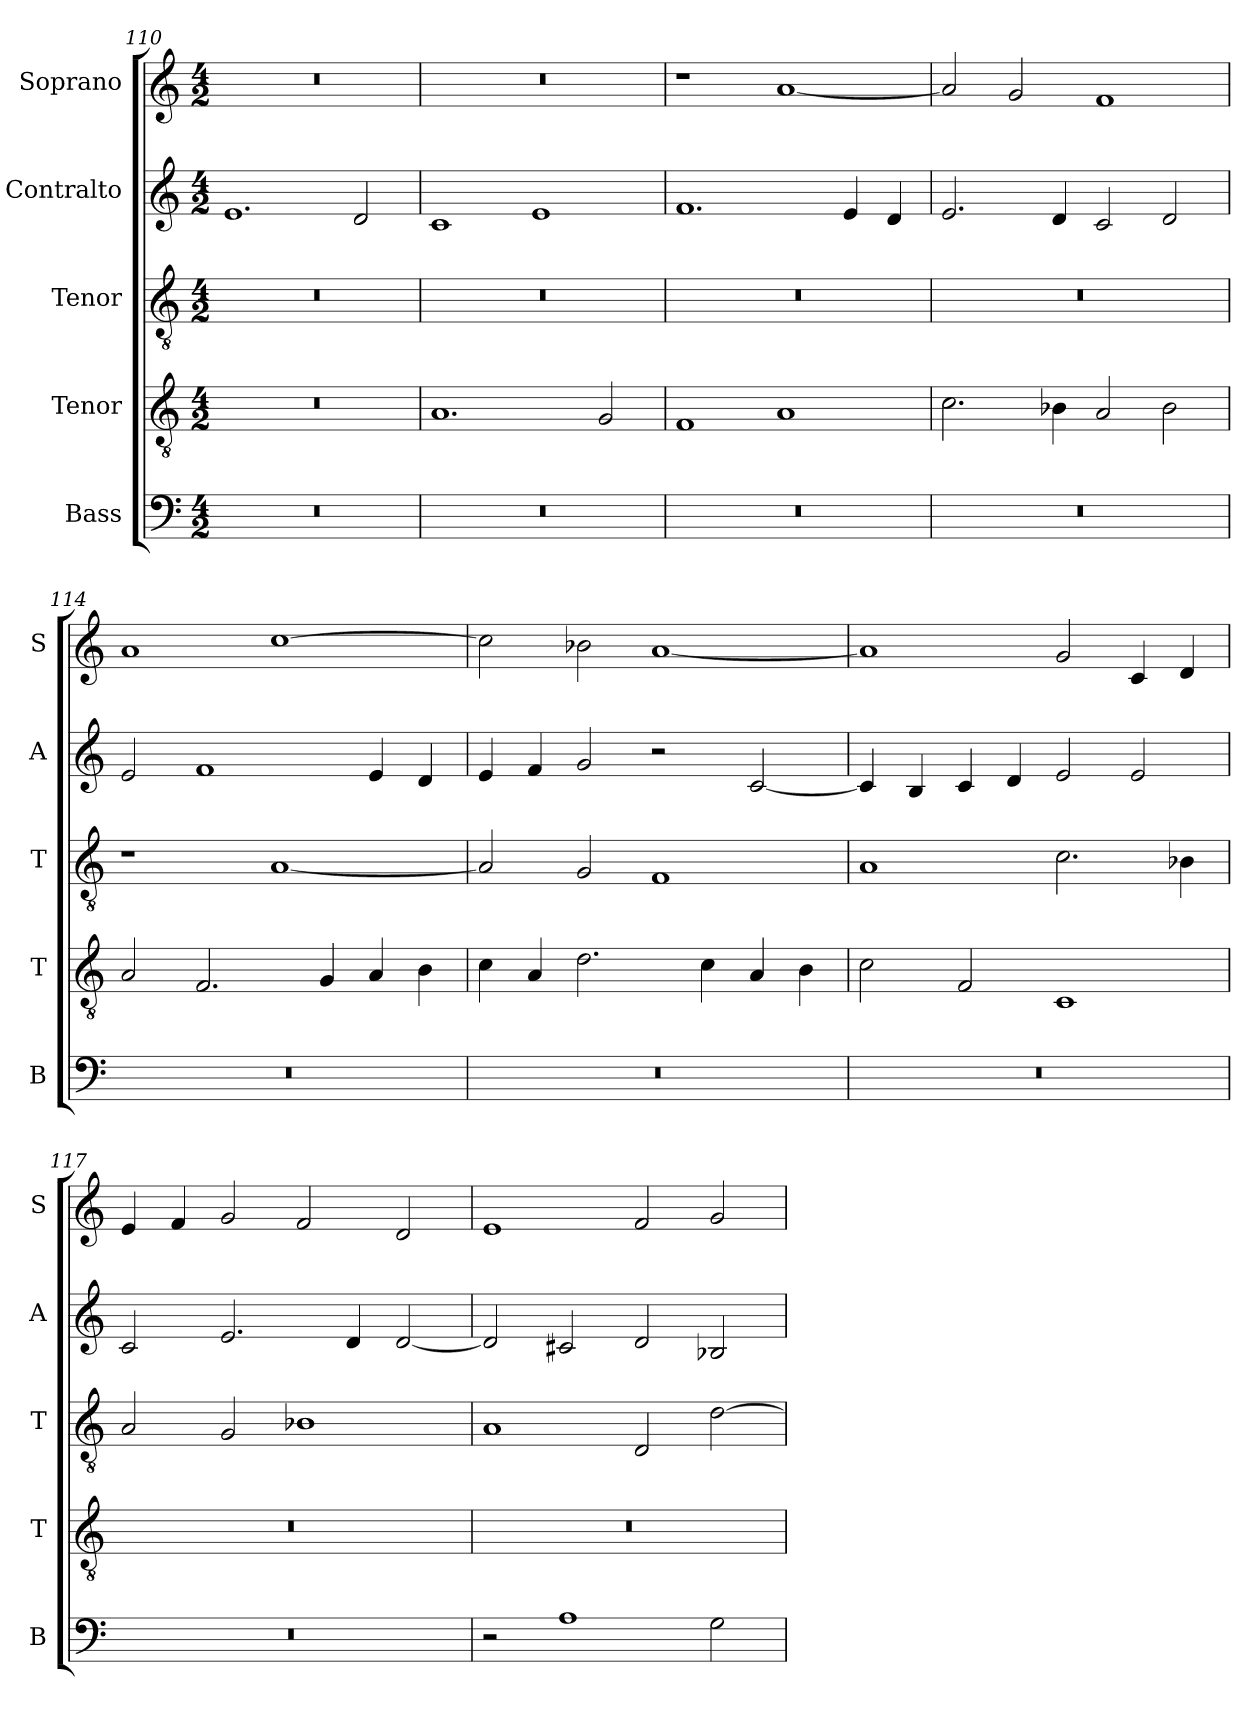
**kern	**kern	**kern	**kern	**kern
*part5	*part4	*part3	*part2	*part1
*staff5	*staff4	*staff3	*staff2	*staff1
*I"Bass	*I"Tenor	*I"Tenor	*I"Contralto	*I"Soprano
*I'B	*I'T	*I'T	*I'A	*I'S
*clefF4	*clefGv2	*clefGv2	*clefG2	*clefG2
*k[]	*k[]	*k[]	*k[]	*k[]
*D:dor	*D:dor	*D:dor	*D:dor	*D:dor
*M4/2	*M4/2	*M4/2	*M4/2	*M4/2
=110	=110	=110	=110	=110
0r	0r	0r	1.e	0r
.	.	.	2d	.
=111	=111	=111	=111	=111
0r	1.A	0r	1c	0r
.	.	.	1e	.
.	2G	.	.	.
=112	=112	=112	=112	=112
0r	1F	0r	1.f	1r
.	1A	.	.	[1a
.	.	.	4e	.
.	.	.	4d	.
=113	=113	=113	=113	=113
0r	2.c	0r	2.e	2a]
.	.	.	.	2g
.	4B-X	.	4d	.
.	2A	.	2c	1f
.	2B-	.	2d	.
=114	=114	=114	=114	=114
0r	2A	1r	2e	1a
.	2.F	.	1f	.
.	.	[1A	.	[1cc
.	4G	.	.	.
.	4A	.	4e	.
.	4B	.	4d	.
=115	=115	=115	=115	=115
0r	4c	2A]	4e	2cc]
.	4A	.	4f	.
.	2.d	2G	2g	2b-X
.	.	1F	2r	[1a
.	4c	.	.	.
.	4A	.	[2c	.
.	4B	.	.	.
=116	=116	=116	=116	=116
0r	2c	1A	4c]	1a]
.	.	.	4B	.
.	2F	.	4c	.
.	.	.	4d	.
.	1C	2.c	2e	2g
.	.	.	2e	4c
.	.	4B-X	.	4d
=117	=117	=117	=117	=117
0r	0r	2A	2c	4e
.	.	.	.	4f
.	.	2G	2.e	2g
.	.	1B-X	.	2f
.	.	.	4d	.
.	.	.	[2d	2d
=118	=118	=118	=118	=118
2r	0r	1A	2d]	1e
1A	.	.	2c#X	.
.	.	2D	2d	2f
2G	.	[2d	2B-X	2g
=	=	=	=	=
*-	*-	*-	*-	*-
